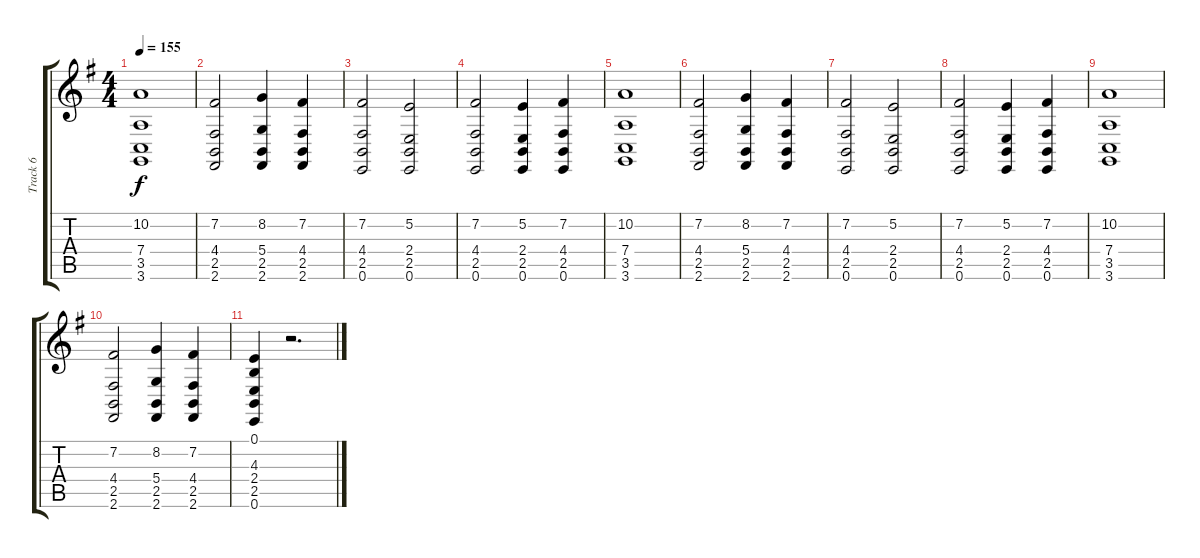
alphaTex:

\track ("Track 6" "Track 6") {instrument stringensemble1}
\staff {score tabs}
\tuning (E4 B3 G3 D3 A2 E2) {hide}
\ts (4 4)
\tempo 155
\clef g2
\ks eminor
(10.2 7.4 3.5 3.6).1{dy f} |
(7.2 4.4 2.5 2.6).2 (8.2 5.4 2.5 2.6).4 (7.2 4.4 2.5 2.6).4 |
(7.2 4.4 2.5 0.6).2 (5.2 2.4 2.5 0.6).2 |
(7.2 4.4 2.5 0.6).2 (5.2 2.4 2.5 0.6).4 (7.2 4.4 2.5 0.6).4 |
(10.2 7.4 3.5 3.6).1 |
(7.2 4.4 2.5 2.6).2 (8.2 5.4 2.5 2.6).4 (7.2 4.4 2.5 2.6).4 |
(7.2 4.4 2.5 0.6).2 (5.2 2.4 2.5 0.6).2 |
(7.2 4.4 2.5 0.6).2 (5.2 2.4 2.5 0.6).4 (7.2 4.4 2.5 0.6).4 |
(10.2 7.4 3.5 3.6).1 |
(7.2 4.4 2.5 2.6).2 (8.2 5.4 2.5 2.6).4 (7.2 4.4 2.5 2.6).4 |
(0.1 4.3 2.4 2.5 0.6).4 r.2{d}
